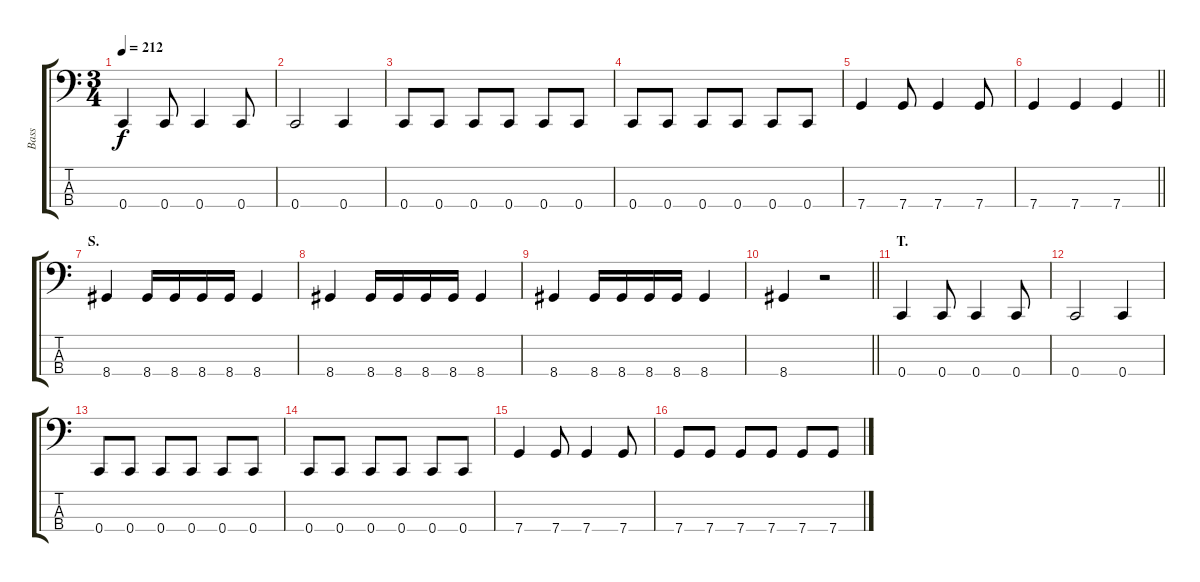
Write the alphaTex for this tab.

\track ("Bass" "Bass") {instrument electricbasspick}
\staff {score tabs}
\tuning (F2 C2 G1 C1) {hide}
\ts (3 4)
\tempo 212
\clef f4
\ks c
0.4.4{dy f} 0.4.8 0.4.4 0.4.8 |
0.4.2 0.4.4 |
0.4.8 0.4.8 0.4.8 0.4.8 0.4.8 0.4.8 |
0.4.8 0.4.8 0.4.8 0.4.8 0.4.8 0.4.8 |
7.4.4 7.4.8 7.4.4 7.4.8 |
\barLineRight lightlight
7.4.4 7.4.4 7.4.4 |
\section ("" "S.")
8.4.4 8.4.16 8.4.16 8.4.16 8.4.16 8.4.4 |
8.4.4 8.4.16 8.4.16 8.4.16 8.4.16 8.4.4 |
8.4.4 8.4.16 8.4.16 8.4.16 8.4.16 8.4.4 |
\barLineRight lightlight
8.4.4 r.2 |
\section ("" "T.")
0.4.4 0.4.8 0.4.4 0.4.8 |
0.4.2 0.4.4 |
0.4.8 0.4.8 0.4.8 0.4.8 0.4.8 0.4.8 |
0.4.8 0.4.8 0.4.8 0.4.8 0.4.8 0.4.8 |
7.4.4 7.4.8 7.4.4 7.4.8 |
7.4.8 7.4.8 7.4.8 7.4.8 7.4.8 7.4.8
